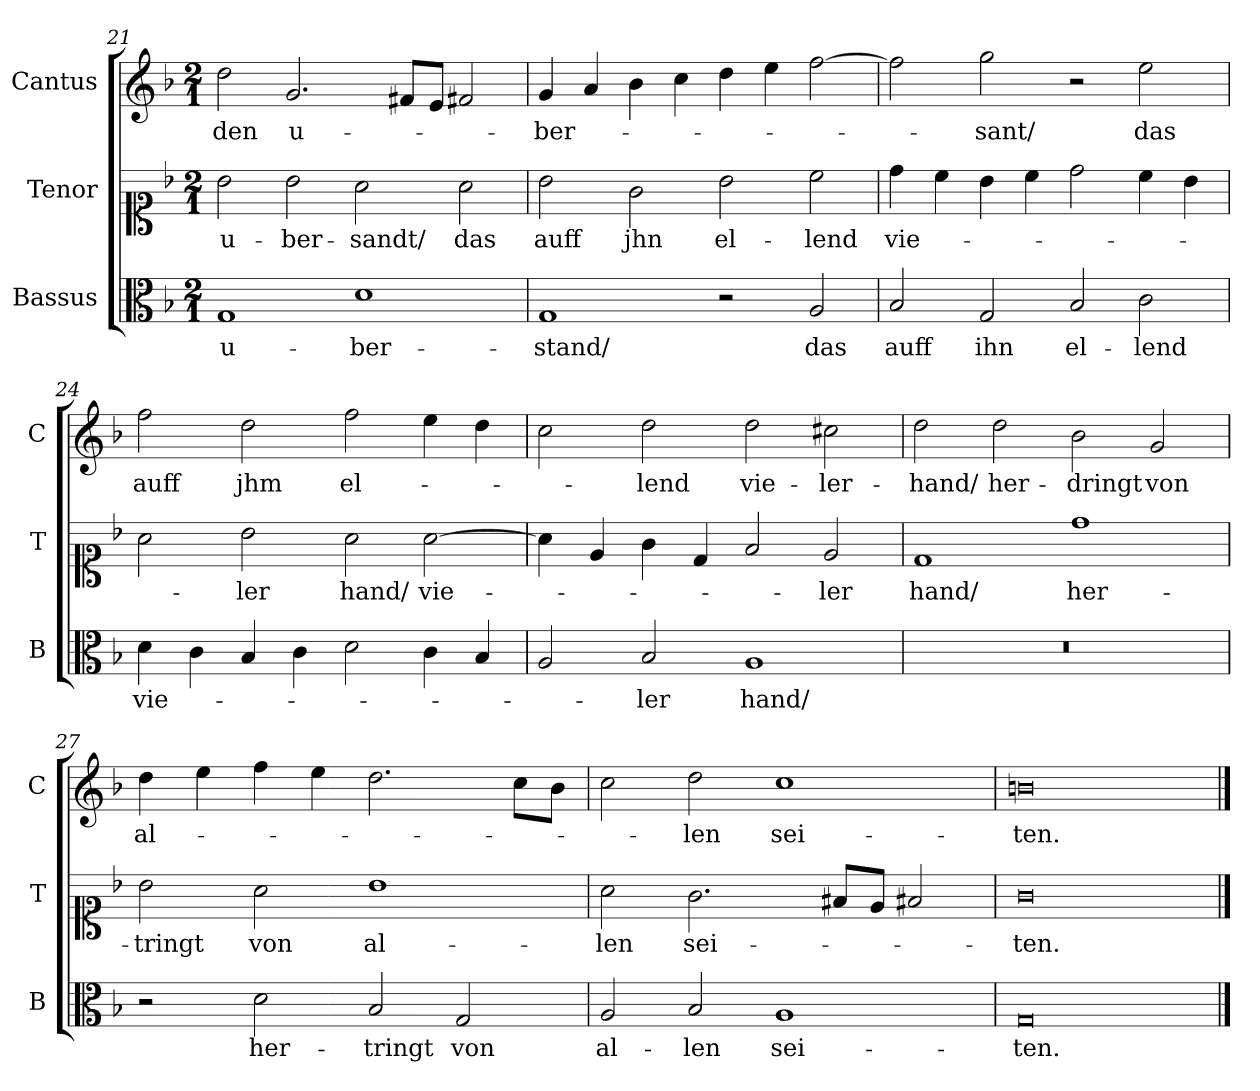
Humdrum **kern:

**kern	**text	**kern	**text	**kern	**text
*part3	*part3	*part2	*part2	*part1	*part1
*staff3	*staff3	*staff2	*staff2	*staff1	*staff1
*I"Bassus	*	*I"Tenor	*	*I"Cantus	*
*I'B	*	*I'T	*	*I'C	*
*clefC3	*	*clefC1	*	*clefG2	*
*k[b-]	*	*k[b-]	*	*k[b-]	*
*G:dor	*	*G:dor	*	*G:dor	*
*M2/1	*	*M2/1	*	*M2/1	*
=21	=21	=21	=21	=21	=21
1G	u-	2b-	u-	2dd	-den
.	.	2b-	-ber-	2.g	u-
1d	-ber-	2a	-sandt/	.	.
.	.	.	.	8f#X/L	.
.	.	.	.	8e/J	.
.	.	2a	das	2f#X	.
=22	=22	=22	=22	=22	=22
1G	-stand/	2b-	auff	4g	-ber-
.	.	.	.	4a	.
.	.	2g	jhn	4b-	.
.	.	.	.	4cc	.
2r	.	2b-	el-	4dd	.
.	.	.	.	4ee	.
2A	das	2cc	-lend	[2ff	.
=23	=23	=23	=23	=23	=23
2B-	auff	4dd	vie-	2ff]	.
.	.	4cc	.	.	.
2G	ihn	4b-	.	2gg	-sant/
.	.	4cc	.	.	.
2B-	el-	2dd	.	2r	.
2c	-lend	4cc	.	2ee	das
.	.	4b-	.	.	.
=24	=24	=24	=24	=24	=24
4d	vie-	2a	.	2ff	auff
4c	.	.	.	.	.
4B-	.	2b-	-ler	2dd	jhm
4c	.	.	.	.	.
2d	.	2a	hand/	2ff	el-
4c	.	[2a	vie-	4ee	.
4B-	.	.	.	4dd	.
=25	=25	=25	=25	=25	=25
2A	.	4a]	.	2cc	.
.	.	4e	.	.	.
2B-	-ler	4g	.	2dd	-lend
.	.	4d	.	.	.
1A	hand/	2f	.	2dd	vie-
.	.	2e	-ler	2cc#X	-ler-
=26	=26	=26	=26	=26	=26
0r	.	1d	hand/	2dd	-hand/
.	.	.	.	2dd	her-
.	.	1dd	her-	2b-	-dringt
.	.	.	.	2g	von
=27	=27	=27	=27	=27	=27
2r	.	2b-	-tringt	4dd	al-
.	.	.	.	4ee	.
2d	her-	2a	von	4ff	.
.	.	.	.	4ee	.
2B-	-tringt	1b-	al-	2.dd	.
2G	von	.	.	.	.
.	.	.	.	8cc\L	.
.	.	.	.	8b-\J	.
=28	=28	=28	=28	=28	=28
2A	al-	2a	-len	2cc	.
2B-	-len	2.g	sei-	2dd	-len
1A	sei-	.	.	1cc	sei-
.	.	8f#X/L	.	.	.
.	.	8e/J	.	.	.
.	.	2f#X	.	.	.
=29	=29	=29	=29	=29	=29
0G	-ten.	0g	-ten.	0bn	-ten.
==	==	==	==	==	==
*-	*-	*-	*-	*-	*-
